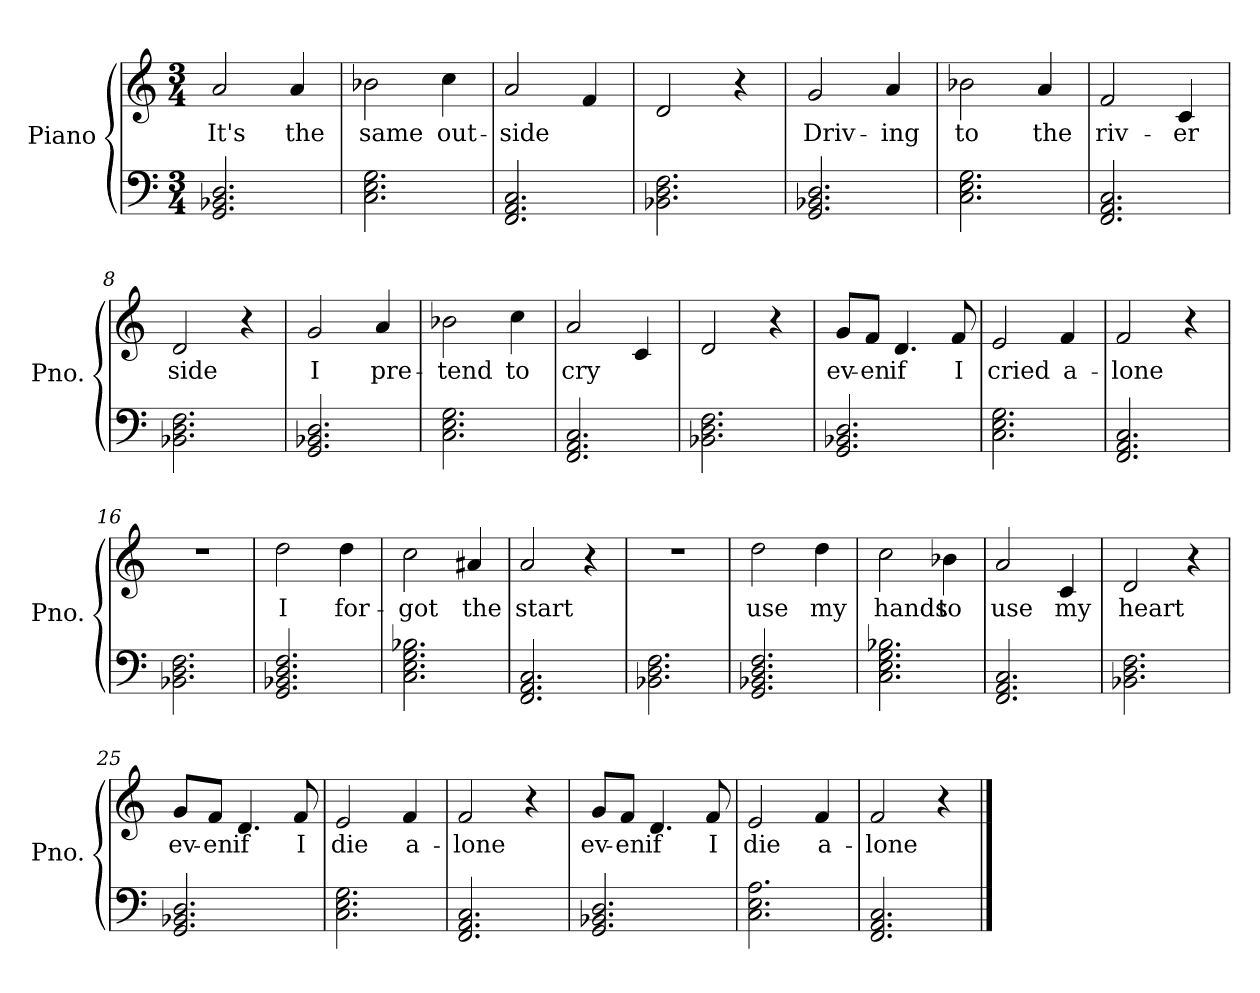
**kern	**kern	**text
*part1	*part1	*part1
*staff2	*staff1	*staff1
*I"Piano	*	*
*I'Pno.	*	*
*clefF4	*clefG2	*
*k[]	*k[]	*
*M3/4	*M3/4	*
=1	=1	=1
!	!	!LO:LY:b
2.GG/ 2.BB-X/ 2.D/	2a/	It's
!	!	!LO:LY:b
.	4a/	the
=2	=2	=2
!	!	!LO:LY:b
2.C\ 2.E\ 2.G\	2b-X\	same
!	!	!LO:LY:b
.	4cc\	out-
=3	=3	=3
!	!	!LO:LY:b
2.FF/ 2.AA/ 2.C/	2a/	-side
.	4f/	.
=4	=4	=4
2.BB-X\ 2.D\ 2.F\	2d/	.
.	4r	.
=5	=5	=5
!	!	!LO:LY:b
2.GG/ 2.BB-X/ 2.D/	2g/	Driv-
!	!	!LO:LY:b
.	4a/	-ing
=6	=6	=6
!	!	!LO:LY:b
2.C\ 2.E\ 2.G\	2b-X\	to
!	!	!LO:LY:b
.	4a/	the
=7	=7	=7
!	!	!LO:LY:b
2.FF/ 2.AA/ 2.C/	2f/	riv-
!	!	!LO:LY:b
.	4c/	-er
=8	=8	=8
!	!	!LO:LY:b
2.BB-X\ 2.D\ 2.F\	2d/	side
.	4r	.
=9	=9	=9
!	!	!LO:LY:b
2.GG/ 2.BB-X/ 2.D/	2g/	I
!	!	!LO:LY:b
.	4a/	pre-
=10	=10	=10
!	!	!LO:LY:b
2.C\ 2.E\ 2.G\	2b-X\	-tend
!	!	!LO:LY:b
.	4cc\	to
!!LO:LB:g=z
=11	=11	=11
!	!	!LO:LY:b
2.FF/ 2.AA/ 2.C/	2a/	cry
.	4c/	.
=12	=12	=12
2.BB-X\ 2.D\ 2.F\	2d/	.
.	4r	.
=13	=13	=13
!	!	!LO:LY:b
2.GG/ 2.BB-X/ 2.D/	8g/L	ev-
!	!	!LO:LY:b
.	8f/J	-en
!	!	!LO:LY:b
.	4.d/	if
!	!	!LO:LY:b
.	8f/	I
=14	=14	=14
!	!	!LO:LY:b
2.C\ 2.E\ 2.G\	2e/	cried
!	!	!LO:LY:b
.	4f/	a-
=15	=15	=15
!	!	!LO:LY:b
2.FF/ 2.AA/ 2.C/	2f/	-lone
.	4r	.
=16	=16	=16
2.BB-X\ 2.D\ 2.F\	2.r	.
=17	=17	=17
!	!	!LO:LY:b
2.GG/ 2.BB-X/ 2.D/ 2.F/	2dd\	I
!	!	!LO:LY:b
.	4dd\	for-
=18	=18	=18
!	!	!LO:LY:b
2.C\ 2.E\ 2.G\ 2.B-X\	2cc\	-got
!	!	!LO:LY:b
.	4a#X/	the
=19	=19	=19
!	!	!LO:LY:b
2.FF/ 2.AA/ 2.C/	2a/	start
.	4r	.
=20	=20	=20
2.BB-X\ 2.D\ 2.F\	2.r	.
=21	=21	=21
!	!	!LO:LY:b
2.GG/ 2.BB-X/ 2.D/ 2.F/	2dd\	use
!	!	!LO:LY:b
.	4dd\	my
!!LO:LB:g=z
=22	=22	=22
!	!	!LO:LY:b
2.C\ 2.E\ 2.G\ 2.B-X\	2cc\	hands
!	!	!LO:LY:b
.	4b-X\	to
=23	=23	=23
!	!	!LO:LY:b
2.FF/ 2.AA/ 2.C/	2a/	use
!	!	!LO:LY:b
.	4c/	my
=24	=24	=24
!	!	!LO:LY:b
2.BB-X\ 2.D\ 2.F\	2d/	heart
.	4r	.
=25	=25	=25
!	!	!LO:LY:b
2.GG/ 2.BB-X/ 2.D/	8g/L	ev-
!	!	!LO:LY:b
.	8f/J	-en
!	!	!LO:LY:b
.	4.d/	if
!	!	!LO:LY:b
.	8f/	I
=26	=26	=26
!	!	!LO:LY:b
2.C\ 2.E\ 2.G\	2e/	die
!	!	!LO:LY:b
.	4f/	a-
=27	=27	=27
!	!	!LO:LY:b
2.FF/ 2.AA/ 2.C/	2f/	-lone
.	4r	.
=28	=28	=28
!	!	!LO:LY:b
2.GG/ 2.BB-X/ 2.D/	8g/L	ev-
!	!	!LO:LY:b
.	8f/J	-en
!	!	!LO:LY:b
.	4.d/	if
!	!	!LO:LY:b
.	8f/	I
=29	=29	=29
!	!	!LO:LY:b
2.C\ 2.E\ 2.A\	2e/	die
!	!	!LO:LY:b
.	4f/	a-
=30	=30	=30
!	!	!LO:LY:b
2.FF/ 2.AA/ 2.C/	2f/	-lone
.	4r	.
==	==	==
*-	*-	*-
